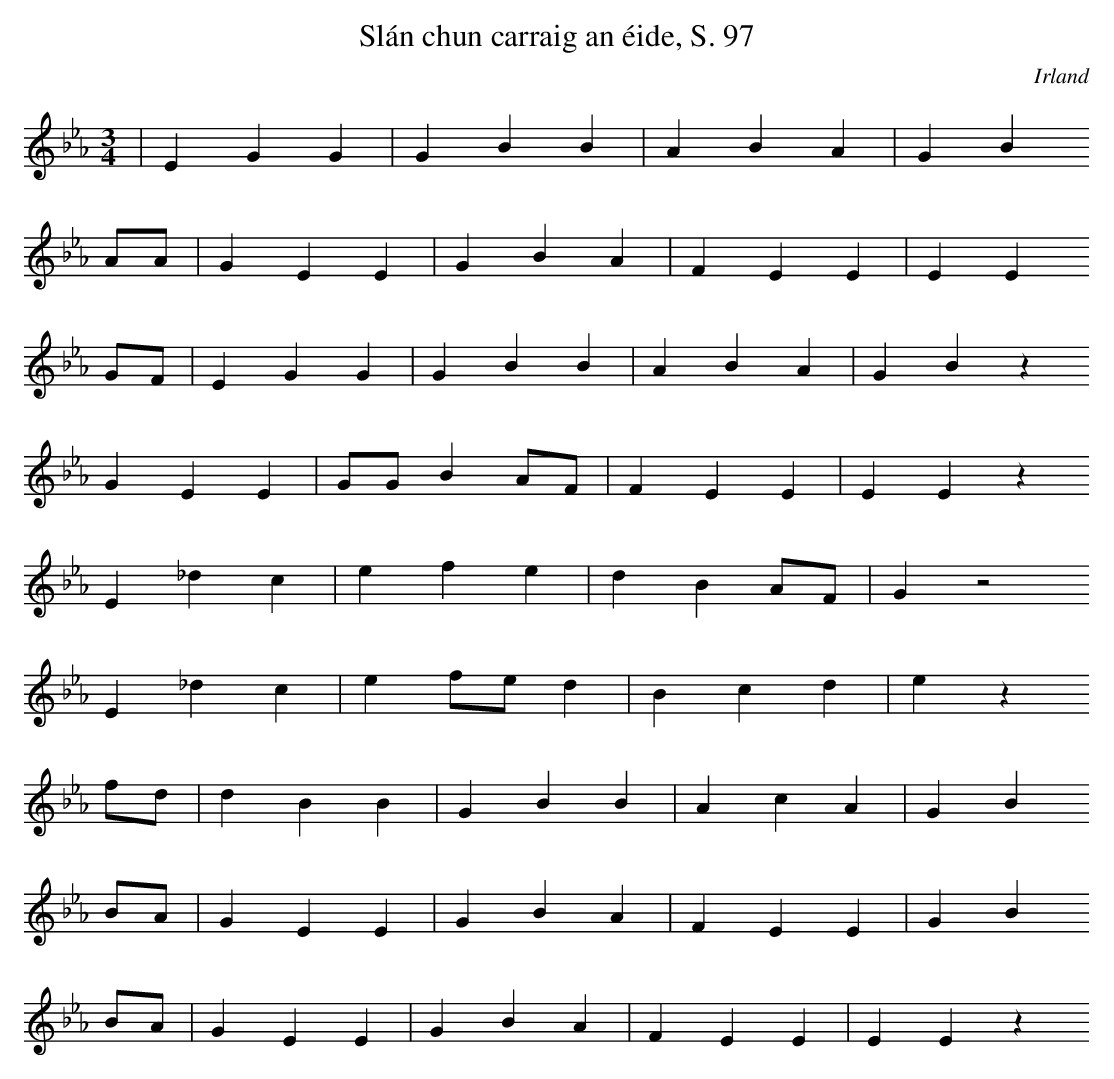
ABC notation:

X:1
T: Slán chun carraig an éide, S. 97
O: Irland
M: 3/4
L: 1/8
K: Eb
 | E2G2G2 | G2B2B2 | A2B2A2 | G2B2
AA | G2E2E2 | G2B2A2 | F2E2E2 | E2E2
GF | E2G2G2 | G2B2B2 | A2B2A2 | G2B2z2
G2E2E2 | GGB2AF | F2E2E2 | E2E2z2
E2_d2c2 | e2f2e2 | d2B2AF | G2z4
E2_d2c2 | e2fed2 | B2c2d2 | e2z2
fd | d2B2B2 | G2B2B2 | A2c2A2 | G2B2
BA | G2E2E2 | G2B2A2 | F2E2E2 | G2B2
BA | G2E2E2 | G2B2A2 | F2E2E2 | E2E2z2
